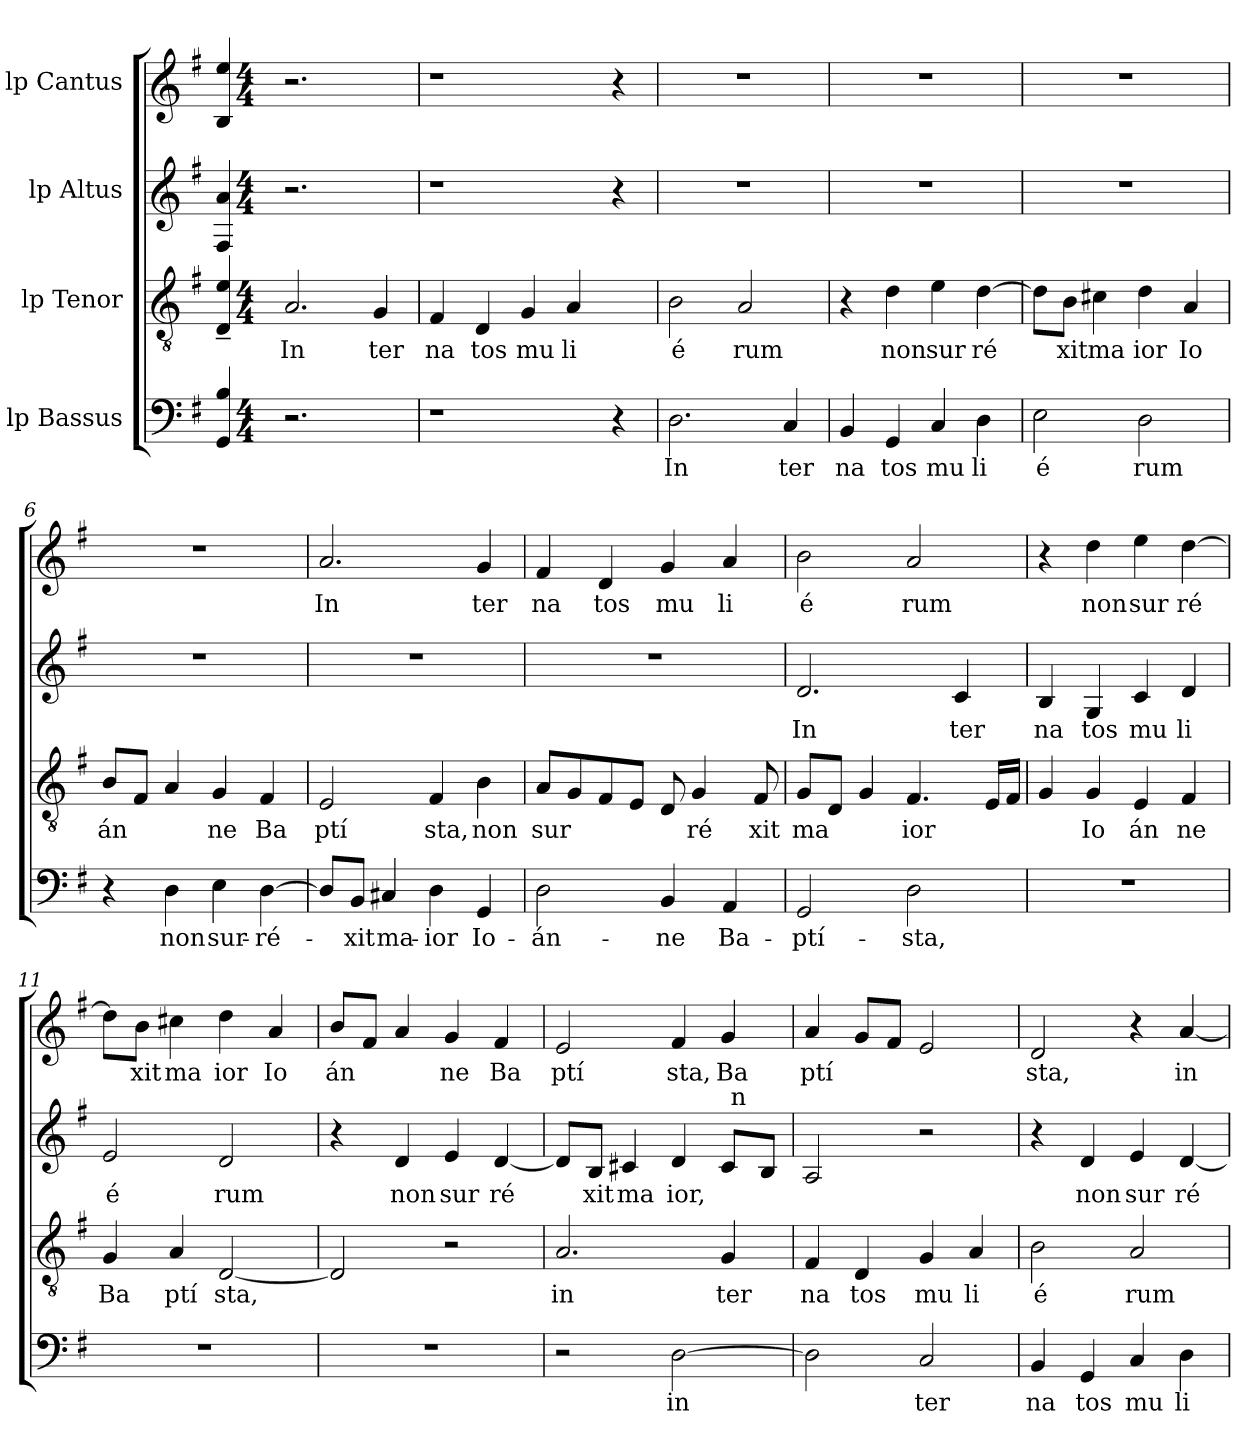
**kern	**text	**kern	**text	**kern	**text	**kern	**text
*part4	*part4	*part3	*part3	*part2	*part2	*part1	*part1
*staff4	*staff4	*staff3	*staff3	*staff2	*staff2	*staff1	*staff1
*I"lp Bassus	*	*I"lp Tenor	*	*I"lp Altus	*	*I"lp Cantus	*
!!LO:PB:g=z
*stria5	*	*stria5	*	*stria5	*	*stria5	*
*clefF4	*	*clefGv2	*	*clefG2	*	*clefG2	*
*k[f#]	*	*k[f#]	*	*k[f#]	*	*k[f#]	*
*G:	*	*G:	*	*G:	*	*G:	*
=1	=1	=1	=1	=1	=1	=1	=1
4B/ 4GG/	.	4e/~> 4D/~>	.	4a/ 4F#/	.	4ee/ 4B/	.
*M4/4	*	*M4/4	*	*M4/4	*	*M4/4	*
*met(c)	*	*met(c)	*	*met(c)	*	*met(c)	*
!	!	!	!LO:LY:b:cj	!	!	!	!
2.r	.	2.A/	In	2.r	.	2.r	.
!	!	!	!LO:LY:b:cj	!	!	!	!
4ryy	.	4G/	ter	4ryy	.	4ryy	.
=2	=2	=2	=2	=2	=2	=2	=2
!	!	!	!LO:LY:b:cj	!	!	!	!
1r	.	4F#/	na	1r	.	1r	.
!	!	!	!LO:LY:b:cj	!	!	!	!
.	.	4D/	tos	.	.	.	.
!	!	!	!LO:LY:b:cj	!	!	!	!
.	.	4G/	mu	.	.	.	.
!	!	!	!LO:LY:b:cj	!	!	!	!
.	.	4A/	li	.	.	.	.
4r	.	4ryy	.	4r	.	4r	.
=3	=3	=3	=3	=3	=3	=3	=3
!	!LO:LY:b:cj	!	!LO:LY:b:cj	!	!	!	!
2.D\	In	2B\	é	1r	.	1r	.
!	!	!	!LO:LY:b:cj	!	!	!	!
.	.	2A/	rum	.	.	.	.
!	!LO:LY:b:cj	!	!	!	!	!	!
4C/	ter	.	.	.	.	.	.
=4	=4	=4	=4	=4	=4	=4	=4
!	!LO:LY:b:cj	!	!	!	!	!	!
4BB/	na	4r	.	1r	.	1r	.
!	!LO:LY:b:cj	!	!LO:LY:b:cj	!	!	!	!
4GG/	tos	4d\	non	.	.	.	.
!	!LO:LY:b:cj	!	!LO:LY:b:cj	!	!	!	!
4C/	mu	4e\	sur	.	.	.	.
!	!LO:LY:b:cj	!	!LO:LY:b:cj	!	!	!	!
4D\	li	[>4d\	ré	.	.	.	.
=5	=5	=5	=5	=5	=5	=5	=5
!	!LO:LY:b:cj	!	!	!	!	!	!
2E\	é	8d\L]	.	1r	.	1r	.
!	!	!	!LO:LY:b:cj	!	!	!	!
.	.	8B\J	xit	.	.	.	.
!	!	!	!LO:LY:b:cj	!	!	!	!
.	.	4c#X\	ma	.	.	.	.
!	!LO:LY:b:cj	!	!LO:LY:b:cj	!	!	!	!
2D\	rum	4d\	ior	.	.	.	.
!	!	!	!LO:LY:b:cj	!	!	!	!
.	.	4A/	Io	.	.	.	.
!!LO:LB:g=z
=6	=6	=6	=6	=6	=6	=6	=6
!	!	!	!LO:LY:b:cj	!	!	!	!
4r	.	8B/L	án	1r	.	1r	.
.	.	8F#/J	.	.	.	.	.
!	!LO:LY:b:cj	!	!	!	!	!	!
4D\	non	4A/	.	.	.	.	.
!	!LO:LY:b:cj	!	!LO:LY:b:cj	!	!	!	!
4E\	sur-	4G/	ne	.	.	.	.
!	!LO:LY:b:cj	!	!LO:LY:b:cj	!	!	!	!
[>4D\	-ré-	4F#/	Ba	.	.	.	.
=7	=7	=7	=7	=7	=7	=7	=7
!	!	!	!LO:LY:b:cj	!	!	!	!LO:LY:b:cj
8D/L]	.	2E/	ptí	1r	.	2.a/	In
!	!LO:LY:b:cj	!	!	!	!	!	!
8BB/J	-xit	.	.	.	.	.	.
!	!LO:LY:b:cj	!	!	!	!	!	!
4C#X/	ma-	.	.	.	.	.	.
!	!LO:LY:b:cj	!	!LO:LY:b:cj	!	!	!	!
4D\	-ior	4F#/	sta,	.	.	.	.
!	!LO:LY:b:cj	!	!LO:LY:b:cj	!	!	!	!LO:LY:b:cj
4GG/	Io-	4B\	non	.	.	4g/	ter
=8	=8	=8	=8	=8	=8	=8	=8
!	!LO:LY:b:cj	!	!LO:LY:b	!	!	!	!LO:LY:b:cj
2D\	-án-	8A/L	sur	1r	.	4f#/	na
.	.	8G/	.	.	.	.	.
!	!	!	!	!	!	!	!LO:LY:b:cj
.	.	8F#/	.	.	.	4d/	tos
.	.	8E/J	.	.	.	.	.
!	!LO:LY:b:cj	!	!	!	!	!	!LO:LY:b:cj
4BB/	-ne	8D/	.	.	.	4g/	mu
!	!	!	!LO:LY:b:cj	!	!	!	!
.	.	4G/	ré	.	.	.	.
!	!LO:LY:b:cj	!	!	!	!	!	!LO:LY:b:cj
4AA/	Ba-	.	.	.	.	4a/	li
!	!	!	!LO:LY:b:cj	!	!	!	!
.	.	8F#/	xit	.	.	.	.
=9	=9	=9	=9	=9	=9	=9	=9
!	!LO:LY:b:cj	!	!LO:LY:b	!	!LO:LY:b:cj	!	!LO:LY:b:cj
2GG/	-ptí-	8G/L	ma	2.d/	In	2b\	é
.	.	8D/J	.	.	.	.	.
.	.	4G/	.	.	.	.	.
!	!LO:LY:b:cj	!	!LO:LY:b	!	!	!	!LO:LY:b:cj
2D\	-sta,	4.F#/	ior	.	.	2a/	rum
!	!	!	!	!	!LO:LY:b:cj	!	!
.	.	.	.	4c/	ter	.	.
.	.	16E/L	.	.	.	.	.
.	.	16F#/J	.	.	.	.	.
=10	=10	=10	=10	=10	=10	=10	=10
!	!	!	!	!	!LO:LY:b:cj	!	!
1r	.	4G/	.	4B/	na	4r	.
!	!	!	!LO:LY:b:cj	!	!LO:LY:b:cj	!	!LO:LY:b:cj
.	.	4G/	Io	4G/	tos	4dd\	non
!	!	!	!LO:LY:b:cj	!	!LO:LY:b:cj	!	!LO:LY:b:cj
.	.	4E/	án	4c/	mu	4ee\	sur
!	!	!	!LO:LY:b:cj	!	!LO:LY:b:cj	!	!LO:LY:b:cj
.	.	4F#/	ne	4d/	li	[>4dd\	ré
!!LO:LB:g=z
=11	=11	=11	=11	=11	=11	=11	=11
!	!	!	!LO:LY:b:cj	!	!LO:LY:b:cj	!	!
1r	.	4G/	Ba	2e/	é	8dd\L]	.
!	!	!	!	!	!	!	!LO:LY:b:cj
.	.	.	.	.	.	8b\J	xit
!	!	!	!LO:LY:b:cj	!	!	!	!LO:LY:b:cj
.	.	4A/	ptí	.	.	4cc#X\	ma
!	!	!	!LO:LY:b:cj	!	!LO:LY:b:cj	!	!LO:LY:b:cj
.	.	[<2D/	sta,	2d/	rum	4dd\	ior
!	!	!	!	!	!	!	!LO:LY:b:cj
.	.	.	.	.	.	4a/	Io
=12	=12	=12	=12	=12	=12	=12	=12
!	!	!	!	!	!	!	!LO:LY:b:cj
1r	.	2D/]	.	4r	.	8b/L	án
.	.	.	.	.	.	8f#/J	.
!	!	!	!	!	!LO:LY:b:cj	!	!
.	.	.	.	4d/	non	4a/	.
!	!	!	!	!	!LO:LY:b:cj	!	!LO:LY:b:cj
.	.	2r	.	4e/	sur	4g/	ne
!	!	!	!	!	!LO:LY:b:cj	!	!LO:LY:b:cj
.	.	.	.	[<4d/	ré	4f#/	Ba
=13	=13	=13	=13	=13	=13	=13	=13
!	!	!	!LO:LY:b:cj	!	!	!	!LO:LY:b:cj
*	*	*	*	*^	*	*	*
2r	.	2.A/	in	8d/L]	2ryy	.	2e/	ptí
!	!	!	!	!	!	!LO:LY:b:cj	!	!
.	.	.	.	8B/J	.	xit	.	.
!	!	!	!	!	!	!LO:LY:b:cj	!	!
.	.	.	.	4c#X/	.	ma	.	.
!	!LO:LY:b:cj	!	!	!	!	!LO:LY:b	!	!LO:LY:b:cj
[>2D\	in	.	.	4d/	4ryy	ior,	4f#/	sta,
!	!	!	!LO:LY:b:cj	!	!	!	!	!LO:LY:b:cj
.	.	4G/	ter	8c#/L	64ryy	.	4g/	Ba
!	!	!	!	!	!LO:TX:a:t=n	!	!	!
.	.	.	.	.	8...ryy	.	.	.
.	.	.	.	8B/J	.	.	.	.
=14	=14	=14	=14	=14	=14	=14	=14	=14
!	!	!	!LO:LY:b:cj	!	!	!	!	!LO:LY:b
*	*	*	*	*v	*v	*	*	*
2D\]	.	4F#/	na	2A/	.	4a/	ptí
!	!	!	!LO:LY:b:cj	!	!	!	!
.	.	4D/	tos	.	.	8g/L	.
.	.	.	.	.	.	8f#/J	.
!	!LO:LY:b:cj	!	!LO:LY:b:cj	!	!	!	!
2C/	ter	4G/	mu	2r	.	2e/	.
!	!	!	!LO:LY:b:cj	!	!	!	!
.	.	4A/	li	.	.	.	.
=15	=15	=15	=15	=15	=15	=15	=15
!	!LO:LY:b:cj	!	!LO:LY:b:cj	!	!	!	!LO:LY:b:cj
4BB/	na	2B\	é	4r	.	2d/	sta,
!	!LO:LY:b:cj	!	!	!	!LO:LY:b:cj	!	!
4GG/	tos	.	.	4d/	non	.	.
!	!LO:LY:b:cj	!	!LO:LY:b:cj	!	!LO:LY:b:cj	!	!
4C/	mu	2A/	rum	4e/	sur	4r	.
!	!LO:LY:b:cj	!	!	!	!LO:LY:b:cj	!	!LO:LY:b:cj
4D\	li	.	.	[>4d/	ré	[>4a/	in
=	=	=	=	=	=	=	=
*-	*-	*-	*-	*-	*-	*-	*-
